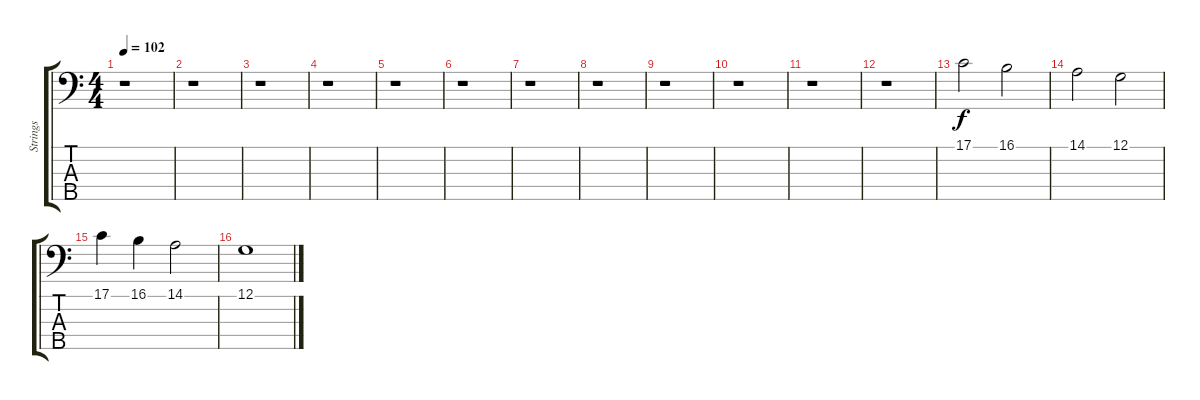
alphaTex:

\track ("Strings" "Strings") {instrument stringensemble1}
\staff {score tabs}
\tuning (G2 D2 A1 E1 B0) {hide}
\ts (4 4)
\tempo 102
\clef f4
\ks c
r.1{dy f} |
r.1 |
r.1 |
r.1 |
r.1 |
r.1 |
r.1 |
r.1 |
r.1 |
r.1 |
r.1 |
r.1 |
17.1.2 16.1.2 |
14.1.2 12.1.2 |
17.1.4 16.1.4 14.1.2 |
12.1.1
